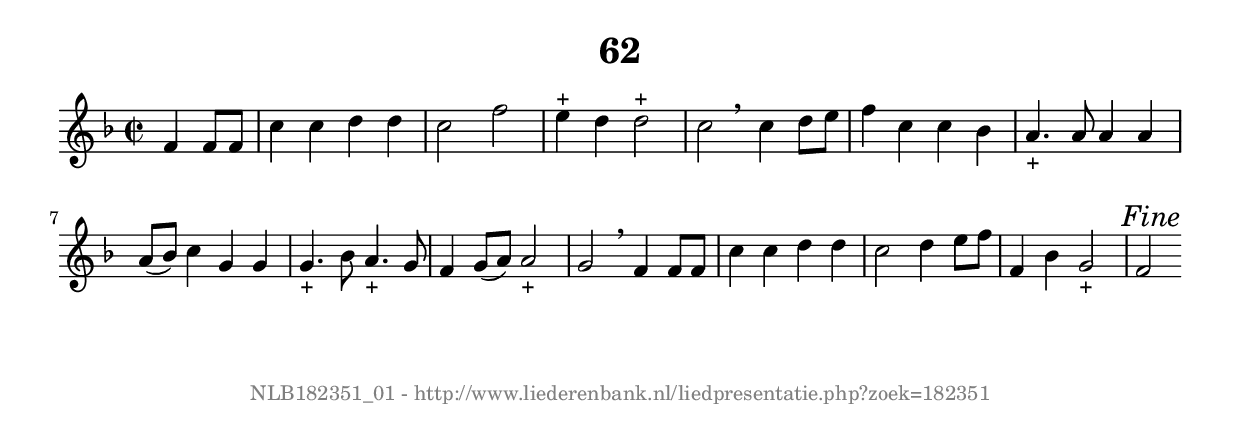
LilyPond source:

%
% produced by wce2krn 1.64 (7 June 2014)
%
\version"2.16"
#(append! paper-alist '(("long" . (cons (* 210 mm) (* 2000 mm)))))
#(set-default-paper-size "long")
sb = {\breathe}
mBreak = {\breathe }
bBreak = {\breathe }
x = {\once\override NoteHead #'style = #'cross }
gl=\glissando
itime={\override Staff.TimeSignature #'stencil = ##f }
ficta = {\once\set suggestAccidentals = ##t}
fine = {\once\override Score.RehearsalMark #'self-alignment-X = #1 \mark \markup {\italic{Fine}}}
dc = {\once\override Score.RehearsalMark #'self-alignment-X = #1 \mark \markup {\italic{D.C.}}}
dcf = {\once\override Score.RehearsalMark #'self-alignment-X = #1 \mark \markup {\italic{D.C. al Fine}}}
dcc = {\once\override Score.RehearsalMark #'self-alignment-X = #1 \mark \markup {\italic{D.C. al Coda}}}
ds = {\once\override Score.RehearsalMark #'self-alignment-X = #1 \mark \markup {\italic{D.S.}}}
dsf = {\once\override Score.RehearsalMark #'self-alignment-X = #1 \mark \markup {\italic{D.S. al Fine}}}
dsc = {\once\override Score.RehearsalMark #'self-alignment-X = #1 \mark \markup {\italic{D.S. al Coda}}}
pv = {\set Score.repeatCommands = #'((volta "1"))}
sv = {\set Score.repeatCommands = #'((volta "2"))}
tv = {\set Score.repeatCommands = #'((volta "3"))}
qv = {\set Score.repeatCommands = #'((volta "4"))}
xv = {\set Score.repeatCommands = #'((volta #f))}
\header{ tagline = ""
title = "62"
}
\score {{
\key f \major
\relative g'
{
\set melismaBusyProperties = #'()
\partial 32*16
\time 2/2
\tempo 4=120
\override Score.MetronomeMark #'transparent = ##t
\override Score.RehearsalMark #'break-visibility = #(vector #t #t #f)
f4 f8 f c'4 c d d c2 f e4^"+" d d2^"+" c \bar ":|:" \bBreak
c4 d8 e f4 c c bes a4._"+" a8 a4 a a8( bes) c4 g g g4._"+" bes8 a4._"+" g8 f4 g8( a) a2_"+" g \mBreak
f4 f8 f c'4 c d d c2 d4 e8 f f,4 bes g2_"+" f\fine \bar ":|"
 }}
 \midi { }
 \layout {
            indent = 0.0\cm
}
}
\markup { \vspace #0 } \markup { \with-color #grey \fill-line { \center-column { \smaller "NLB182351_01 - http://www.liederenbank.nl/liedpresentatie.php?zoek=182351" } } }
